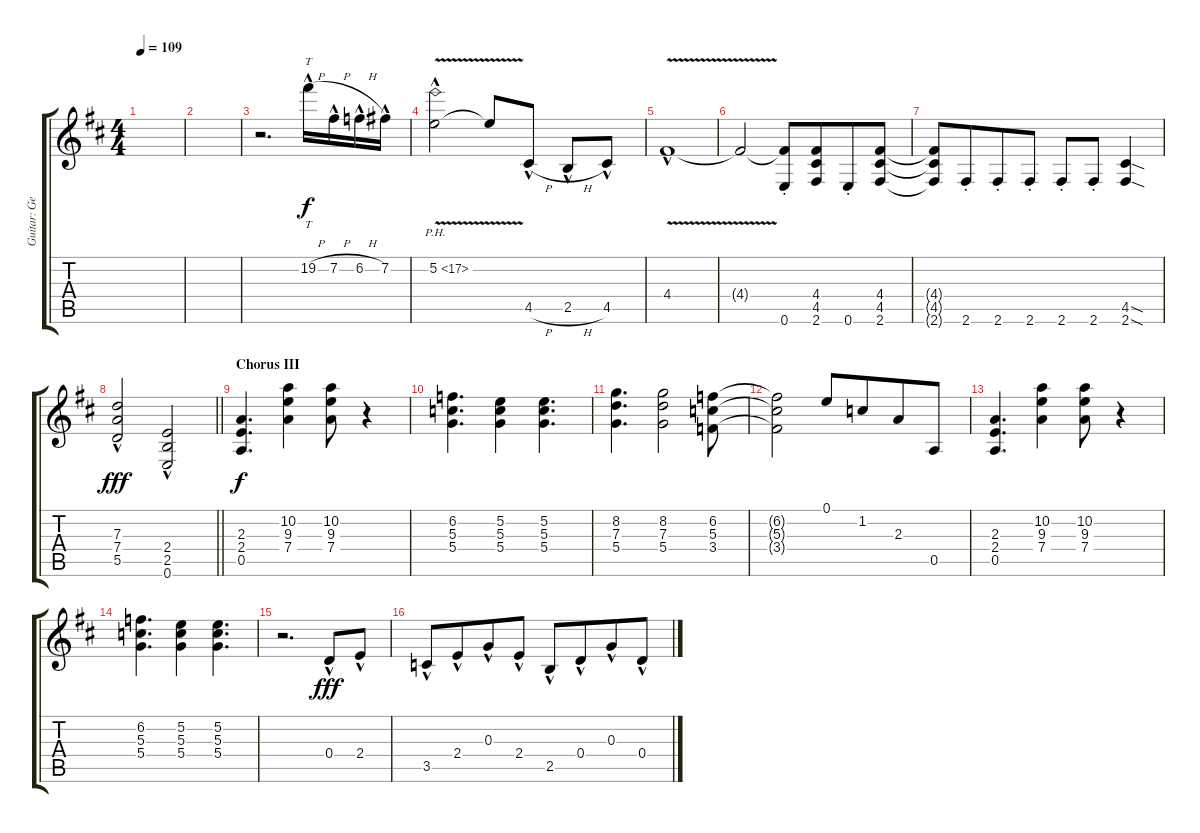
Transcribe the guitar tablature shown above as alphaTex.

\track ("Guitar: George" "Guitar: Ge") {instrument overdrivenguitar}
\staff {score tabs}
\tuning (E4 B3 G3 D3 A2 E2) {hide}
\ts (4 4)
\tempo 109
\clef g2
\ks d
|
|
r.2{d} 19.2{h hac}.16{tt} 7.2{h hac}.16 6.2{h hac}.16 7.2{hac}.16 |
5.2{ph 12 v hac}.2 5.2{t}.8 4.5{h hac}.8 2.5{h hac}.8 4.5{hac}.8 |
4.4{v hac}.1 |
4.4{t}.2{dy f} (4.4{t} 0.6{st}).8 (4.4 4.5 2.6).8{beam merge} 0.6{st}.8 (4.4 4.5 2.6).8 |
(4.4{t} 4.5{t} 2.6{t}).8 2.6{st}.8{beam merge} 2.6{st}.8 2.6{st}.8 2.6{st}.8 2.6{st}.8 (4.5{sod} 2.6{sod}).4 |
\barLineRight lightlight
(7.3{hac} 7.4{hac} 5.5{hac}).2{dy fff} (2.4{hac} 2.5{hac} 0.6{hac}).2 |
\section ("" "Chorus III")
(2.3 2.4 0.5).4{d dy f} (10.2 9.3 7.4).4 (10.2 9.3 7.4).8 r.4 |
(6.2 5.3 5.4).4{d} (5.2 5.3 5.4).4 (5.2 5.3 5.4).4{d} |
(8.2 7.3 5.4).4{d} (8.2 7.3 5.4).2 (6.2 5.3 3.4).8 |
(6.2{t} 5.3{t} 3.4{t}).2 0.1.8 1.2.8{beam merge} 2.3.8 0.5.8 |
(2.3 2.4 0.5).4{d} (10.2 9.3 7.4).4 (10.2 9.3 7.4).8 r.4 |
(6.2 5.3 5.4).4{d} (5.2 5.3 5.4).4 (5.2 5.3 5.4).4{d} |
r.2{d instrument electricguitarclean} 0.4{hac}.8{dy fff} 2.4{hac}.8 |
3.5{hac}.8 2.4{hac}.8{beam merge} 0.3{hac}.8 2.4{hac}.8 2.5{hac}.8 0.4{hac}.8{beam merge} 0.3{hac}.8 0.4{hac}.8
